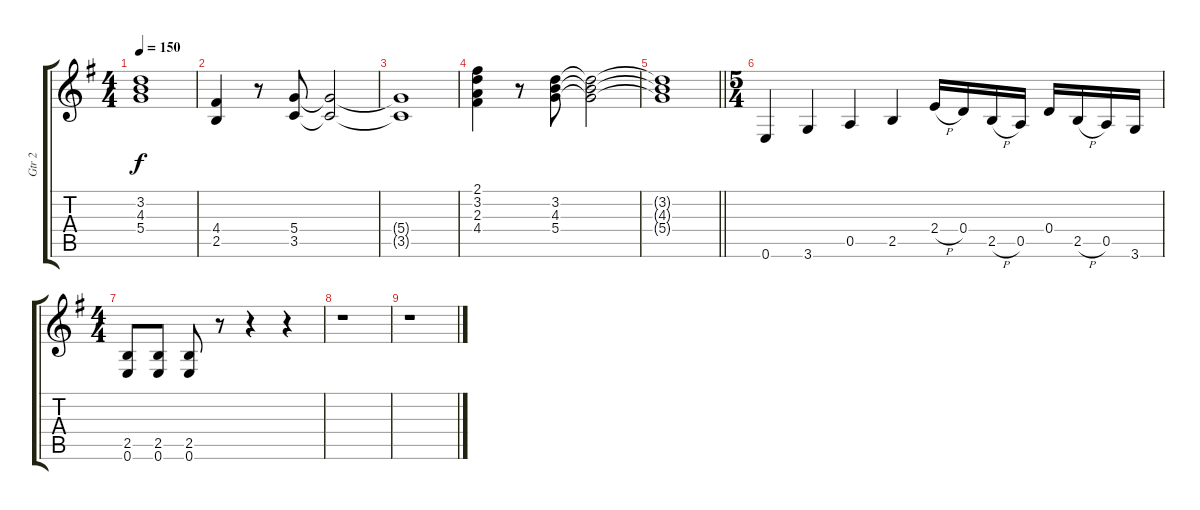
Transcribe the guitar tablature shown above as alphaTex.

\track ("Gtr 2" "Gtr 2") {instrument distortionguitar}
\staff {score tabs}
\tuning (E4 B3 G3 D3 A2 E2) {hide}
\ts (4 4)
\tempo 150
\clef g2
\ks g
(3.2{t} 4.3{t} 5.4{t}).1{dy f} |
(4.4 2.5).4 r.8 (5.4 3.5).8 (5.4{t} 3.5{t}).2 |
(5.4{t} 3.5{t}).1 |
(2.1 3.2 2.3 4.4).4 r.8 (3.2 4.3 5.4).8 (3.2{t} 4.3{t} 5.4{t}).2 |
\barLineRight lightlight
(3.2{t} 4.3{t} 5.4{t}).1 |
\ts (5 4)
0.6.4 3.6.4 0.5.4 2.5.4 2.4{h}.16 0.4.16 2.5{h}.16 0.5.16 0.4.16 2.5{h}.16 0.5.16 3.6.16 |
\ts (4 4)
(2.5 0.6).8 (2.5 0.6).8 (2.5 0.6).8 r.8 r.4 r.4 |
r.1 |
r.1
